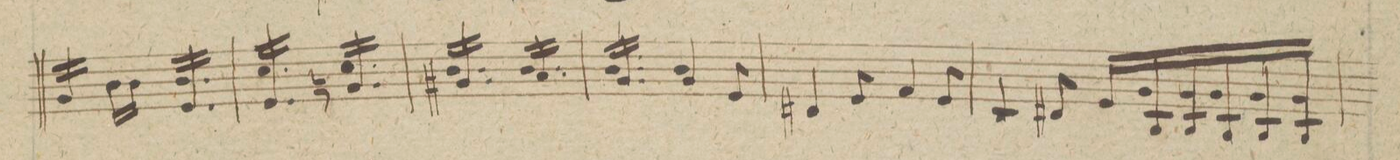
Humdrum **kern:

**kern	**dynam
*I"Violino 2do	*
*clefG2	*
*k[f#c#g#]	*
*M6/8	*
*tremolo	*
16g#/LL	.
16g#/	.
16g#/	.
16g#/JJ	.
*Xtremolo	*
16b\LL	.
16b\JJ	.
*tremolo	*
16bLL 16e/	.
16b 16e/	.
16b 16e/	.
16b 16e/	.
16b 16e/	.
16bJJ 16e/	.
=18	=18
16cc#LL 16e/	.
16cc# 16e/	.
16cc# 16e/	.
16cc# 16e/	.
16cc# 16e/	.
16cc#JJ 16e/	.
16cc#LL 16gn/	.
16cc# 16g/	.
16cc# 16g/	.
16cc# 16g/	.
16cc# 16g/	.
16cc#JJ 16g/	.
=19	=19
16bLL 16g#X/	.
16b 16g#/	.
16b 16g#/	.
16b 16g#/	.
16b 16g#/	.
16bJJ 16g#/	.
16bLL 16a/	.
16b 16a/	.
16b 16a/	.
16b 16a/	.
16b 16a/	.
16bJJ 16a/	.
=20	=20
16bLL 16g#/	.
16b 16g#/	.
16b 16g#/	.
16b 16g#/	.
16b 16g#/	.
16bJJ 16g#/	.
*Xtremolo	*
4b 4g#/	.
8e/	.
=21	=21
4d#X/	.
8e/	.
4f#/	.
8e/	.
=22	=22
4c#/	.
8d#X/	.
16e/LL	.
16g# 16B/	.
16g# 16B/	.
16g# 16B/	.
16g# 16B/	.
16g#JJ 16B/	.
=23	=23
*-	*-
